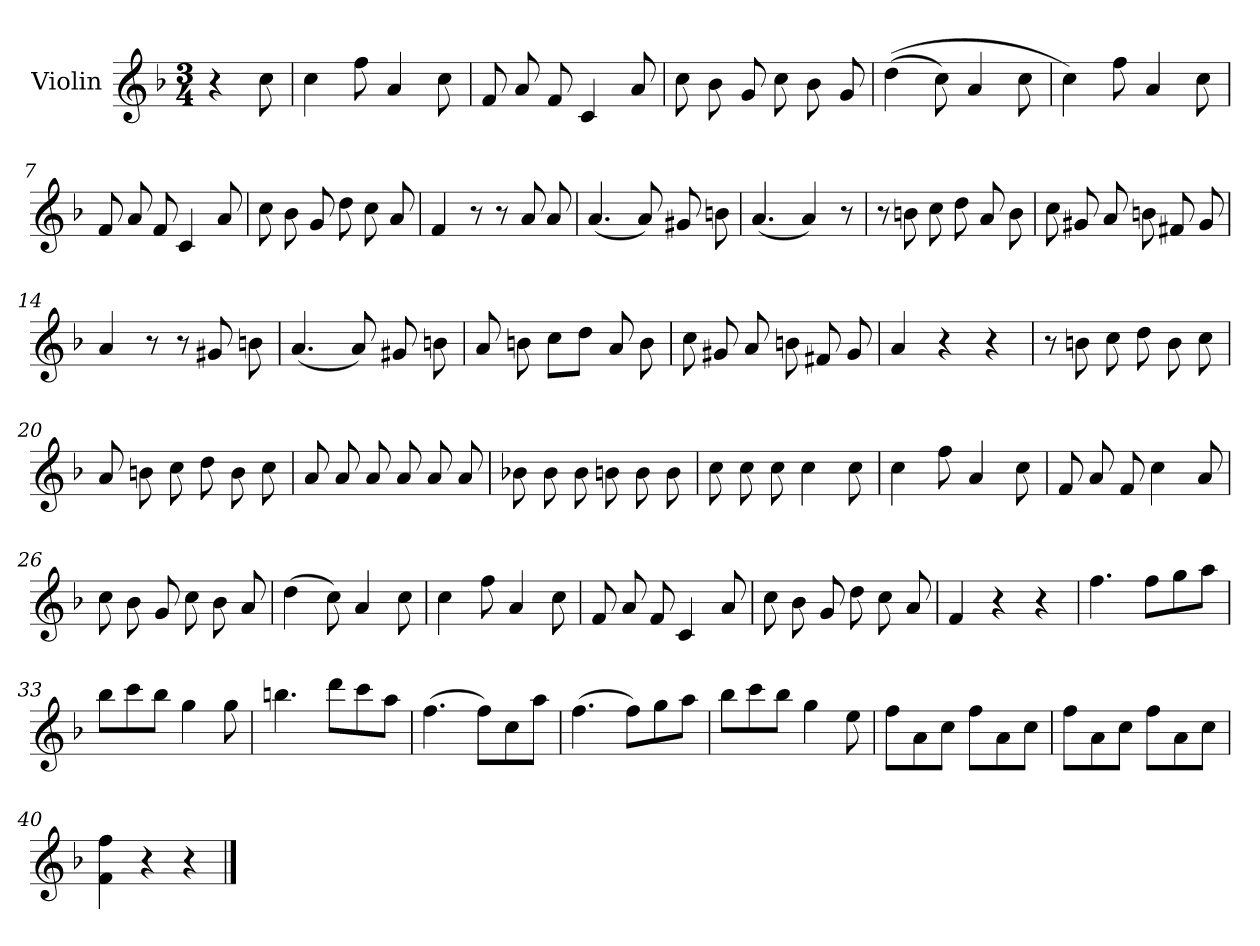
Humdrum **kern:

**kern	**dynam
*part1	*part1
*staff1	*staff1
*I"Violin	*
*I'Vln.	*
*clefG2	*
*k[b-]	*
*M3/4	*
=1	=1
4r	Allegretto
8cc	.
=2	=2
4cc	.
8ff	.
4a	.
8cc	.
=3	=3
8f	.
8a	.
8f	.
4c	.
8a	.
=4	=4
8cc	.
8b-	.
8g	.
8cc	.
8b-	.
8g	.
=5	=5
((4dd	.
8cc)	.
4a	.
8cc	.
=6	=6
4cc)	.
8ff	.
4a	.
8cc	.
!!LO:LB:g=z
=7	=7
8f	.
8a	.
8f	.
4c	.
8a	.
=8	=8
8cc	.
8b-	.
8g	.
8dd	.
8cc	.
8a	.
=9	=9
4f	.
8r	.
8r	.
8a	.
8a	.
=10	=10
(4.a	.
8a)	.
8g#X	.
8bn	.
=11	=11
(4.a	.
4a)	.
8r	.
=12	=12
8r	.
8bn	.
8cc	.
8dd	.
8a	.
8b	.
!!LO:LB:g=z
=13	=13
8cc	.
8g#X	.
8a	.
8bn	.
8f#X	.
8g#	.
=14	=14
4a	.
8r	.
8r	.
8g#X	.
8bn	.
=15	=15
(4.a	.
8a)	.
8g#X	.
8bn	.
=16	=16
8a	.
8bn	.
8ccL	.
8ddJ	.
8a	.
8b	.
=17	=17
8cc	.
8g#X	.
8a	.
8bn	.
8f#X	.
8g#	.
!!LO:LB:g=z
=18	=18
4a	.
4r	.
4r	.
=19	=19
8r	.
8bn	.
8cc	.
8dd	.
8b	.
8cc	.
=20	=20
8a	.
8bn	.
8cc	.
8dd	.
8b	.
8cc	.
=21	=21
8a	.
8a	.
8a	.
8a	.
8a	.
8a	.
=22	=22
8b-X	.
8b-	.
8b-	.
8bn	.
8b	.
8b	.
=23	=23
8cc	.
8cc	.
8cc	.
4cc	.
8cc	.
!!LO:LB:g=z
=24	=24
4cc	.
8ff	.
4a	.
8cc	.
=25	=25
8f	.
8a	.
8f	.
4cc	.
8a	.
=26	=26
8cc	.
8b-	.
8g	.
8cc	.
8b-	.
8a	.
=27	=27
(4dd	.
8cc)	.
4a	.
8cc	.
=28	=28
4cc	.
8ff	.
4a	.
8cc	.
=29	=29
8f	.
8a	.
8f	.
4c	.
8a	.
!!LO:LB:g=z
=30	=30
8cc	.
8b-	.
8g	.
8dd	.
8cc	.
8a	.
=31	=31
4f	.
4r	.
4r	.
=32	=32
4.ff	.
8ffL	.
8gg	.
8aaJ	.
=33	=33
8bb-L	.
8ccc	.
8bb-J	.
4gg	.
8gg	.
=34	=34
4.bbn	.
8dddL	.
8ccc	.
8aaJ	.
=35	=35
(4.ff	.
8ffL)	.
8cc	.
8aaJ	.
=36	=36
(4.ff	.
8ffL)	.
8gg	.
8aaJ	.
!!LO:LB:g=z
=37	=37
8bb-L	.
8ccc	.
8bb-J	.
4gg	.
8ee	.
=38	=38
8ffL	.
8a	.
8ccJ	.
8ffL	.
8a	.
8ccJ	.
=39	=39
8ffL	.
8a	.
8ccJ	.
8ffL	.
8a	.
8ccJ	.
=40	=40
4f 4ff	.
4r	.
4r	.
==	==
*-	*-
